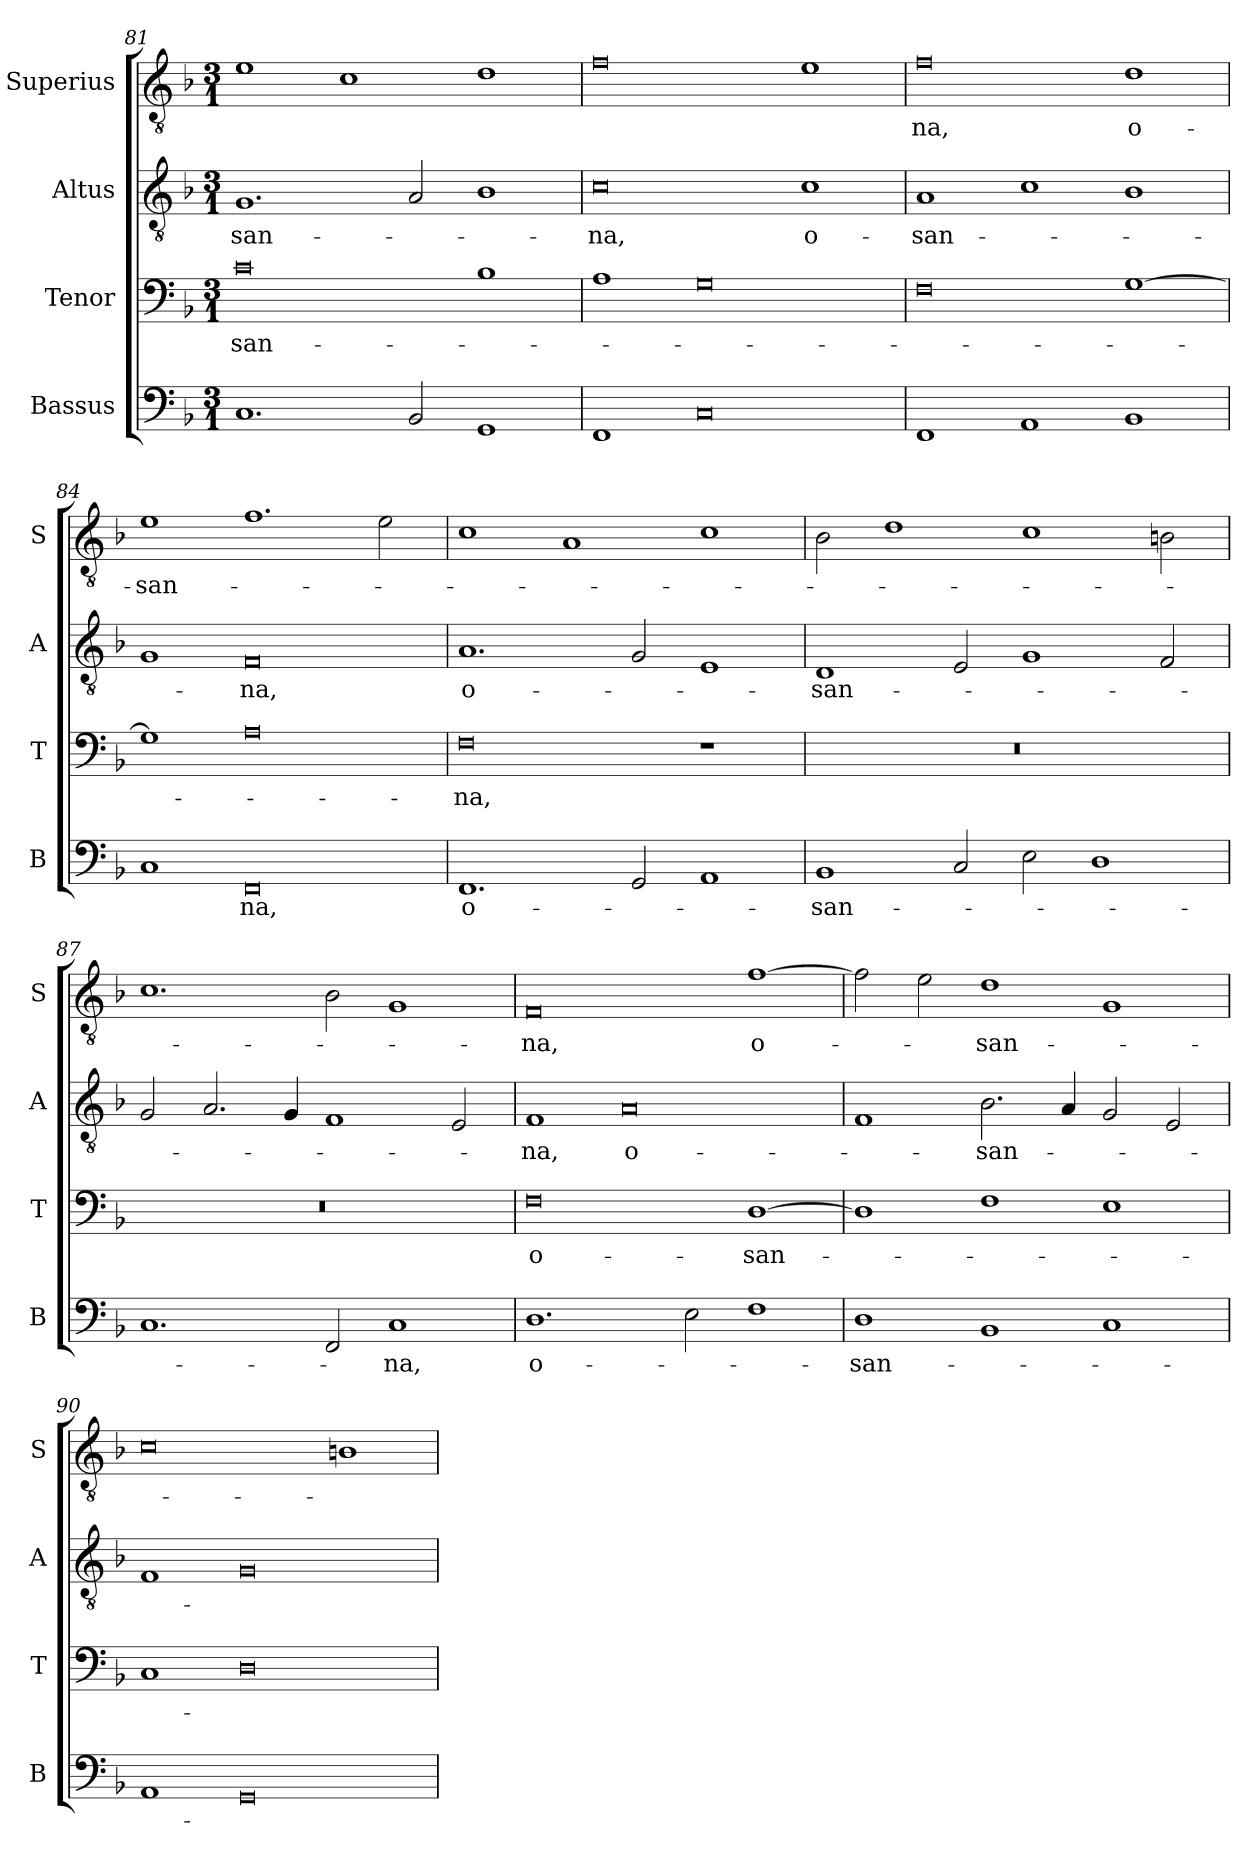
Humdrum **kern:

**kern	**text	**kern	**text	**kern	**text	**kern	**text
*part4	*part4	*part3	*part3	*part2	*part2	*part1	*part1
*staff4	*staff4	*staff3	*staff3	*staff2	*staff2	*staff1	*staff1
*I"Bassus	*	*I"Tenor	*	*I"Altus	*	*I"Superius	*
*I'B	*	*I'T	*	*I'A	*	*I'S	*
*clefF4	*	*clefF4	*	*clefGv2	*	*clefGv2	*
*k[b-]	*	*k[b-]	*	*k[b-]	*	*k[b-]	*
*M3/1	*	*M3/1	*	*M3/1	*	*M3/1	*
=81	=81	=81	=81	=81	=81	=81	=81
!	!	!	!LO:LY:i	!	!LO:LY:i	!	!
1.C	.	0c	-san-	1.G	-san-	1e	.
.	.	.	.	.	.	1c	.
2BB-	.	.	.	2A	.	.	.
1GG	.	1B-	.	1B-	.	1d	.
=82	=82	=82	=82	=82	=82	=82	=82
!	!	!	!	!	!LO:LY:i	!	!
1FF	.	1A	.	0c	-na,	0f	.
0C	.	0G	.	.	.	.	.
!	!	!	!	!	!LO:LY:i	!	!
.	.	.	.	1c	o-	1e	.
=83	=83	=83	=83	=83	=83	=83	=83
!	!	!	!	!	!LO:LY:i	!	!LO:LY:i
1FF	.	0F	.	1A	-san-	0f	-na,
1AA	.	.	.	1c	.	.	.
!	!	!	!	!	!	!	!LO:LY:i
1BB-	.	[1G	.	1B-	.	1d	o-
=84	=84	=84	=84	=84	=84	=84	=84
!	!	!	!	!	!	!	!LO:LY:i
1C	.	1G]	.	1G	.	1e	-san-
!	!	!	!	!	!LO:LY:i	!	!
0FF	-na,	0A	.	0F	-na,	1.f	.
.	.	.	.	.	.	2e	.
=85	=85	=85	=85	=85	=85	=85	=85
!	!LO:LY:i	!	!LO:LY:i	!	!LO:LY:i	!	!
1.FF	o-	0F	-na,	1.A	o-	1c	.
.	.	.	.	.	.	1A	.
2GG	.	.	.	2G	.	.	.
1AA	.	1r	.	1E	.	1c	.
=86	=86	=86	=86	=86	=86	=86	=86
!	!LO:LY:i	!	!	!	!LO:LY:i	!	!
1BB-	-san-	0.r	.	1D	-san-	2B-	.
.	.	.	.	.	.	1d	.
2C	.	.	.	2E	.	.	.
2E	.	.	.	1G	.	1c	.
1D	.	.	.	.	.	.	.
.	.	.	.	2F	.	2Bni	.
=87	=87	=87	=87	=87	=87	=87	=87
1.C	.	0.r	.	2G	.	1.c	.
.	.	.	.	2.A	.	.	.
.	.	.	.	4G	.	.	.
2FF	.	.	.	1F	.	2B-	.
!	!LO:LY:i	!	!	!	!	!	!
1C	-na,	.	.	.	.	1G	.
.	.	.	.	2E	.	.	.
=88	=88	=88	=88	=88	=88	=88	=88
!	!LO:LY:i	!	!LO:LY:i	!	!LO:LY:i	!	!
1.D	o-	0F	o-	1F	-na,	0F	-na,
!	!	!	!	!	!LO:LY:i	!	!
.	.	.	.	0A	o-	.	.
2E	.	.	.	.	.	.	.
!	!	!	!LO:LY:i	!	!	!	!LO:LY:i
1F	.	[1D	-san-	.	.	[1f	o-
=89	=89	=89	=89	=89	=89	=89	=89
!	!LO:LY:i	!	!	!	!	!	!
1D	-san-	1D]	.	1F	.	2f]	.
.	.	.	.	.	.	2e	.
!	!	!	!	!	!LO:LY:i	!	!LO:LY:i
1BB-	.	1F	.	2.B-	-san-	1d	-san-
.	.	.	.	4A	.	.	.
1C	.	1E	.	2G	.	1G	.
.	.	.	.	2E	.	.	.
=90	=90	=90	=90	=90	=90	=90	=90
1AA	.	1C	.	1F	.	0c	.
0GG	.	0D	.	0G	.	.	.
.	.	.	.	.	.	1Bn	.
=	=	=	=	=	=	=	=
*-	*-	*-	*-	*-	*-	*-	*-
